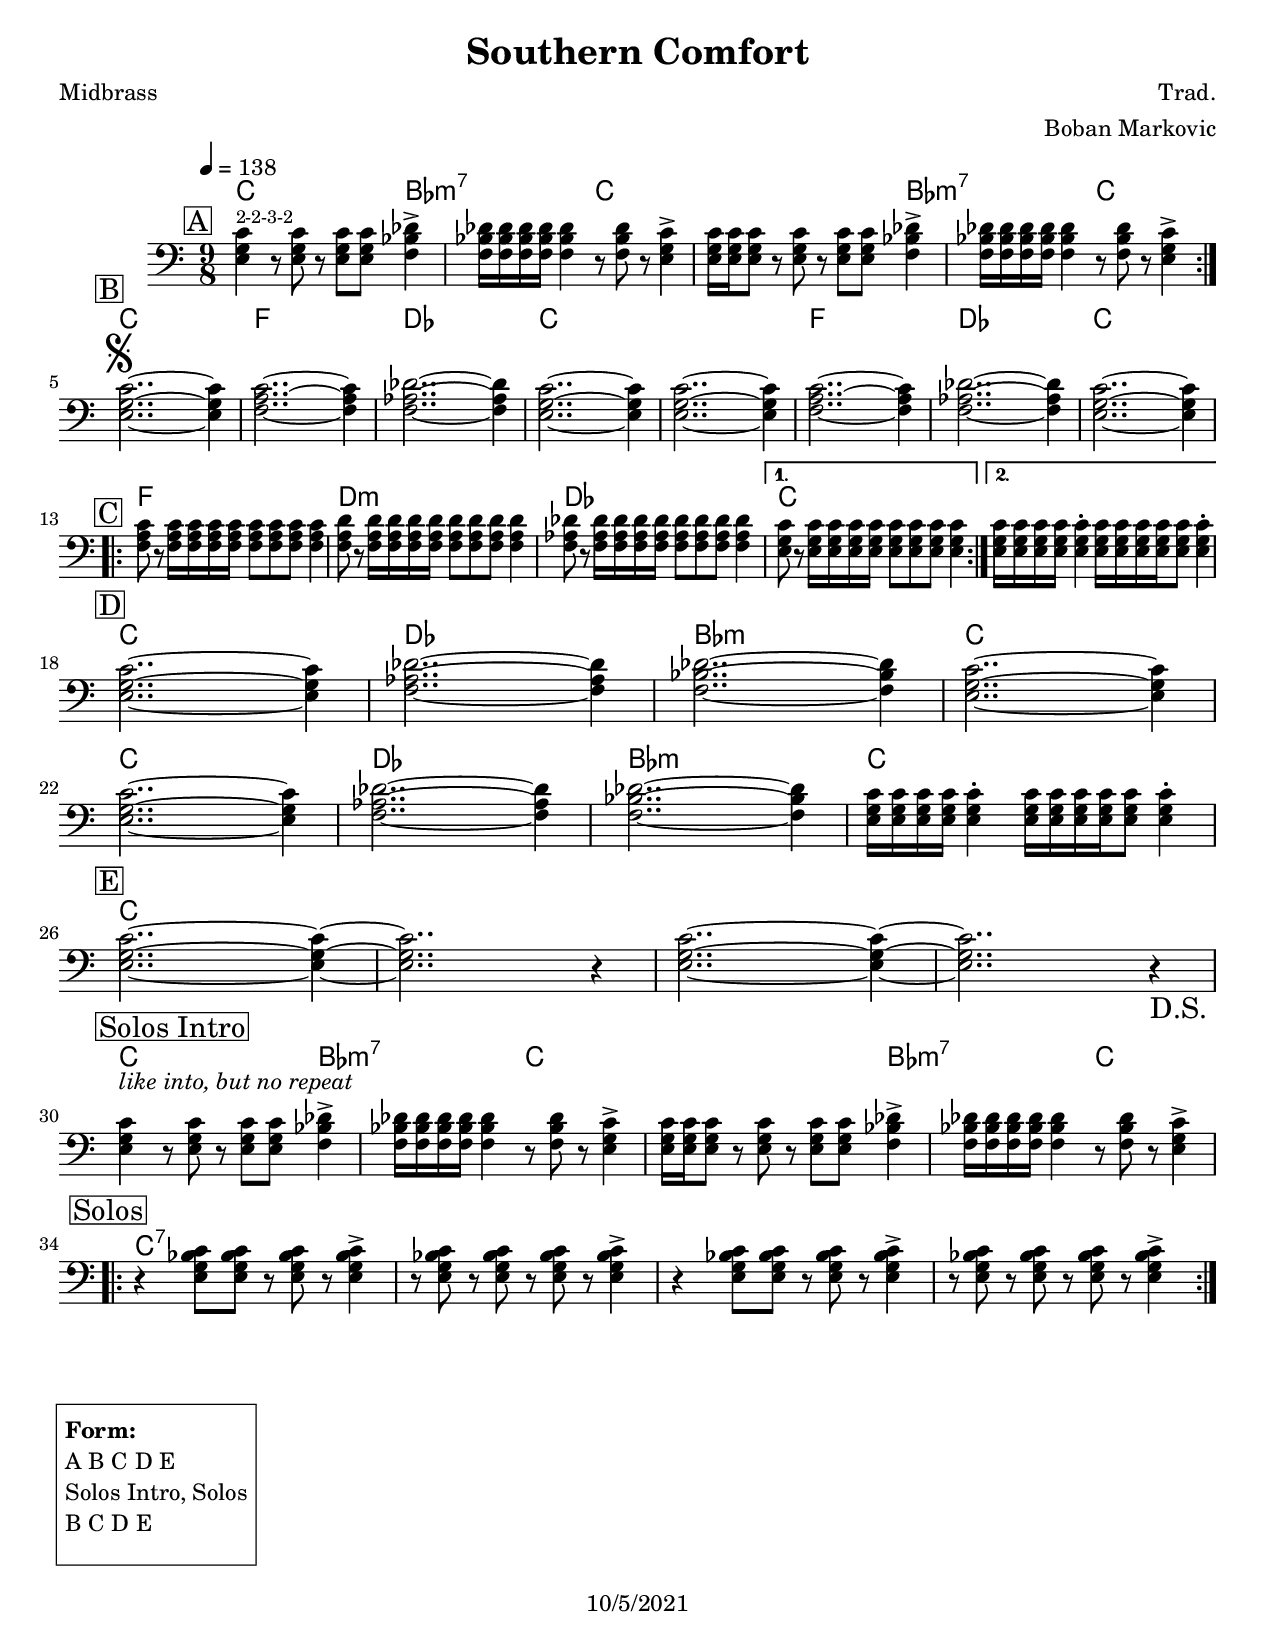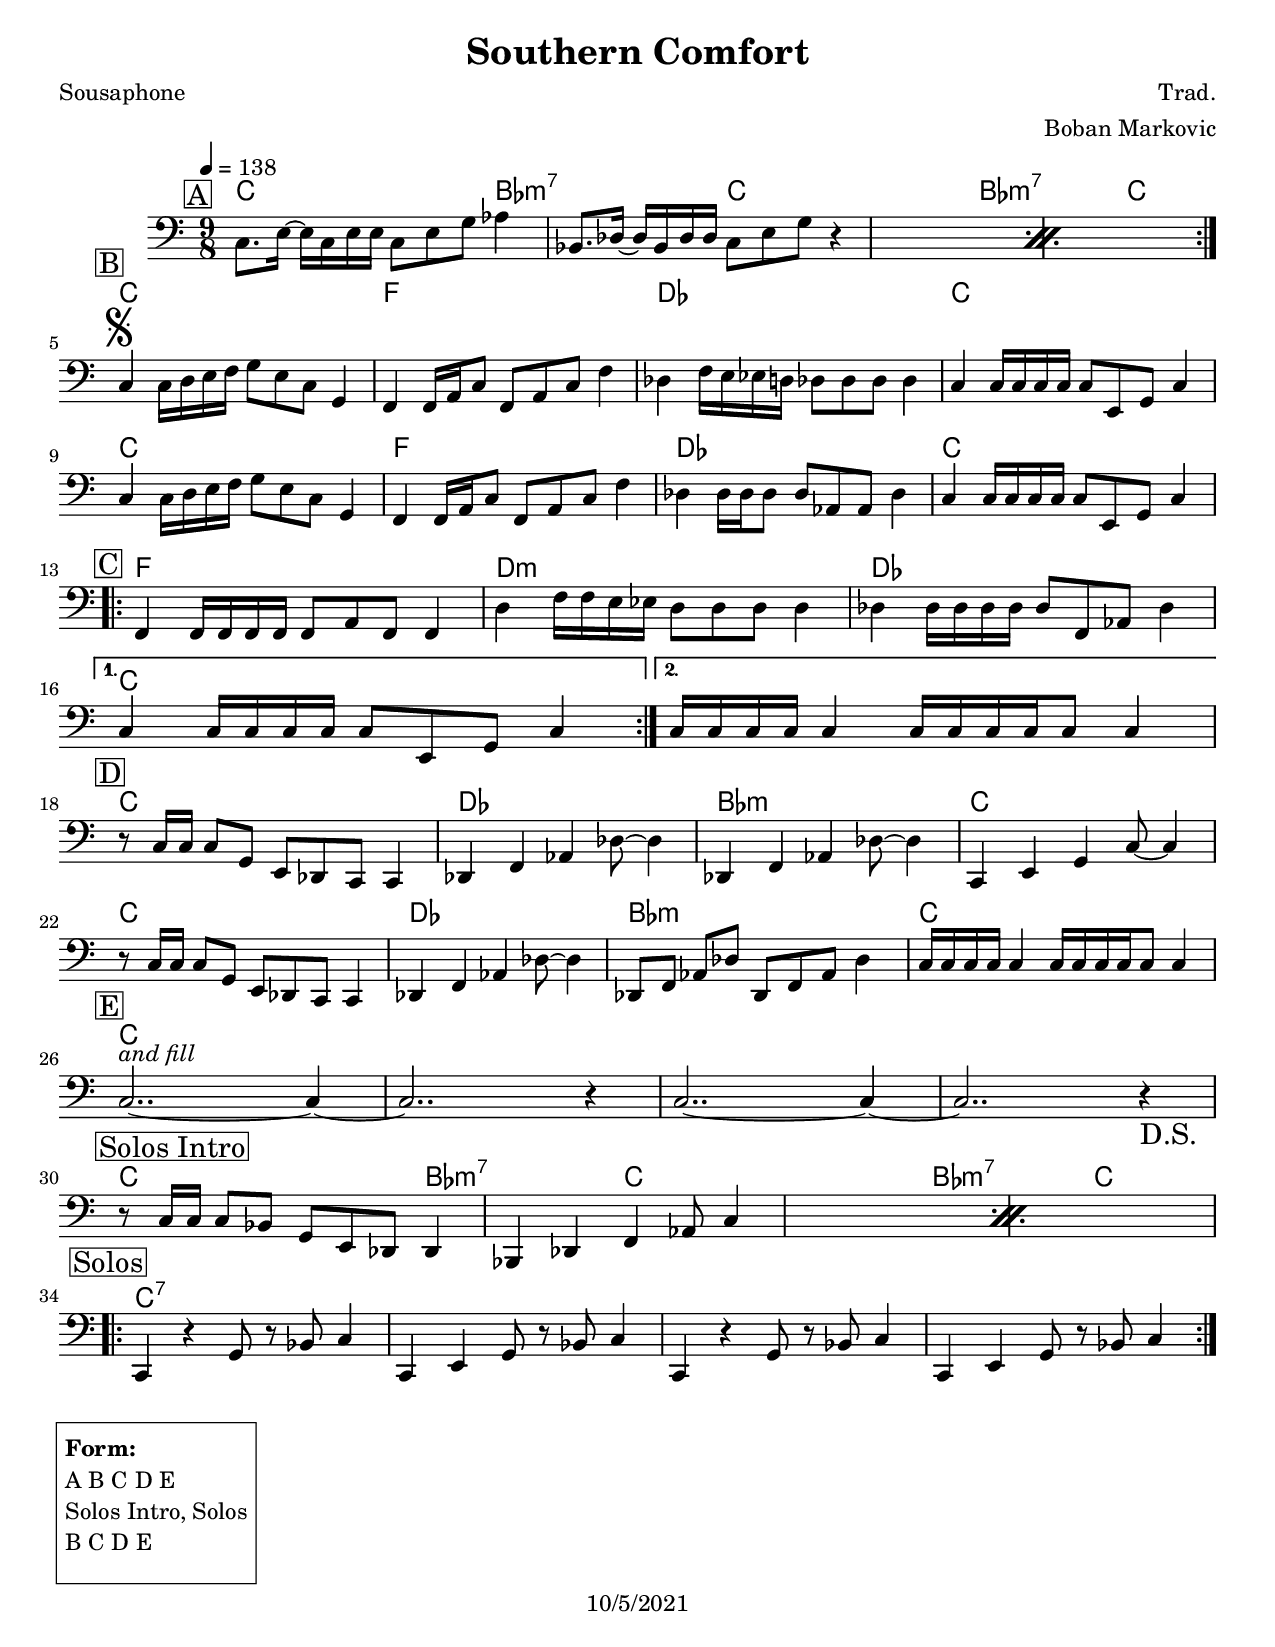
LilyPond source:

\version "2.22.0"

\header {
	title = "Southern Comfort"
	composer = "Trad."
	arranger = "Boban Markovic"
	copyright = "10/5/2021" %date of latest edits
}
\paper {
  #(set-paper-size "letter")
  }


slash = {
	\override NoteHead #'style = #'slash
	\override Stem #'transparent = ##t
}

noslash = {
	\revert NoteHead #'style
	\revert Stem #'transparent
}

the_form = %Form
	\markup { \box \column {
	\line { " " }
	\line { \bold " Form: " }
	\line { " A B C D E " }
	\line { " Solos Intro, Solos " }
	\line { " B C D E " }
	\line { " " }
	}}

test = { \relative c' { \tempo 4 = 80 \set Score.markFormatter = #format-mark-box-letters
	\repeat volta 2 {
	}
}
}

%{ ornament conventions, a/o 10/2017
%	\prall		regular up ornament, metric
%	\lineprall	quick, nonmetric up ornament	(was \mordent)
%	\mordent		regular down ornament, nonmetric	(was \upbow)
%	\prallprall	consecutive up ornaments, metric
% \trill		trill
%	\turn		turn of some sort
%}

%{ split part:
%	<<
%		{ c8 d e f g f e d | c1 | }
%	\\
%		{ c,2 d8 e f g | c4 g e c | }
%	>>
%}

%{ modified volta spanners:
%	\repeat volta 4 {
%		c4 c c c | d4 d d d | e4 e e e |
%	}
%	\set Score.repeatCommands = #'((volta "1,3"))                   % gives custom volta spanner
%	    { f4 f g g  | }
%	\set Score.repeatCommands = #'((volta #f) (volta "2,4") end-repeat) % ends the 1st spanner, gives custom volta spanner and a repeat back
%			{ f8 f f f g a b c | }
%	\set Score.repeatCommands = #'((volta #f))                      % ends 2nd spanner
%}

midbrass = { \relative c { \set Score.markFormatter = #format-mark-box-letters
	\overrideTimeSignatureSettings
      9/8               % timeSignatureFraction
      1/16               % baseMomentFraction
      #'(4 4 6 4)           % beatStructure
      #'()		% beamExceptions
	\time 9/8

    \tempo 4=138

	\mark \markup { \box "A" }
	\repeat volta 2 {
        <e g c>4^\markup {\tiny "2-2-3-2"} r8 <e g c> r <e g c> <e g c> <f bes des>4-> |
        <f bes des>16 <f bes des> <f bes des> <f bes des> <f bes des>4 r8 <f bes des> r  <e g c>4-> |
        <e g c>16 <e g c> <e g c>8 r8 <e g c> r <e g c> <e g c> <f bes des>4-> |
        <f bes des>16 <f bes des> <f bes des> <f bes des> <f bes des>4 r8 <f bes des> r  <e g c>4-> |
	}
\break

	\mark \markup { \box "B" }
	<e g c>2..~^\markup {\huge \musicglyph #"scripts.segno" }  <e g c>4 | <f a c>2..~ <f a c>4 | 
	<f aes des>2..~ <f aes des>4 | <e g c>2..~ <e g c>4 |
	<e g c>2..~ <e g c>4 | <f a c>2..~ <f a c>4 | 
	<f aes des>2..~ <f aes des>4 | <e g c>2..~ <e g c>4 | 
\break

	\mark \markup { \box "C" }
	\repeat volta 2 {
        <f a c>8 r <f a c>16 <f a c> <f a c> <f a c> <f a c>8 <f a c> <f a c> <f a c>4 |
        <f a d>8 r <f a d>16 <f a d> <f a d> <f a d> <f a d>8 <f a d> <f a d> <f a d>4 | 
        <f aes des>8 r <f aes des>16 <f aes des> <f aes des> <f aes des> <f aes des>8 <f aes des> <f aes des> <f aes des>4 |
    }
    \alternative {
	    { <e g c>8 r <e g c>16 <e g c> <e g c> <e g c> <e g c>8 <e g c> <e g c> <e g c>4 | }
        { <e g c>16 <e g c> <e g c> <e g c> <e g c>4-. <e g c>16 <e g c> <e g c> <e g c> <e g c>8 <e g c>4-. | }
    }
\break

	\mark \markup { \box "D" }
	<e g c>2..~ <e g c>4 | <f aes des>2..~ <f aes des>4 | 
	<f bes des>2..~ <f bes des>4 | <e g c>2..~ <e g c>4 | 
\break
	<e g c>2..~ <e g c>4 | <f aes des>2..~ <f aes des>4 | 
	<f bes des>2..~ <f bes des>4 | 
	<e g c>16 <e g c> <e g c> <e g c> <e g c>4-. <e g c>16 <e g c> <e g c> <e g c> <e g c>8 <e g c>4-. | 
\break

	\mark \markup { \box "E" }
	<e g c>2..~ <e g c>4~ | <e g c>2.. r4 | 
	<e g c>2..~ <e g c>4~ | <e g c>2.. r4_\markup {\huge "D.S."} | 
\break

	\mark \markup { \box "Solos Intro" }
    <e g c>4^\markup {\italic "like into, but no repeat"} r8 <e g c> r <e g c> <e g c> <f bes des>4-> |
    <f bes des>16 <f bes des> <f bes des> <f bes des> <f bes des>4 r8 <f bes des> r  <e g c>4-> |
    <e g c>16 <e g c> <e g c>8 r8 <e g c> r <e g c> <e g c> <f bes des>4-> |
    <f bes des>16 <f bes des> <f bes des> <f bes des> <f bes des>4 r8 <f bes des> r  <e g c>4-> |
\break

	\mark \markup { \box "Solos" }
	\repeat volta 2 {
		r4 <e g bes c>8 <e g bes c> r <e g bes c> r <e g bes c>4-> | 
        r8 <e g bes c> r <e g bes c> r <e g bes c> r <e g bes c>4-> | 
		r4 <e g bes c>8 <e g bes c> r <e g bes c> r <e g bes c>4-> | 
        r8 <e g bes c> r <e g bes c> r <e g bes c> r <e g bes c>4-> | 
    }

}
}

sousaphone = { \relative c { \set Score.markFormatter = #format-mark-box-letters
	\overrideTimeSignatureSettings
      9/8               % timeSignatureFraction
      1/16               % baseMomentFraction
      #'(4 4 6 4)           % beatStructure
      #'()		% beamExceptions
	\time 9/8

    \tempo 4=138

	\mark \markup { \box "A" }
	\repeat volta 2 {
        \repeat percent 2 {
            c8. e16~ e c e e c8 e g aes4 | bes,8. des16~ des bes des des c8 e g r4 |
        }
	}
\break

	\mark \markup { \box "B" }
    c,4^\markup {\huge \musicglyph #"scripts.segno" } c16 d e f g8 e c g4 | f4 f16 a c8 f, a c f4 |
    des4 f16 e ees d des8 des des des4 | c4 c16 c c c c8 e, g c4 |
    c4 c16 d e f g8 e c g4 | f4 f16 a c8 f, a c f4 |
    des4 des16 des des8 des aes aes des4 | c4 c16 c c c c8 e, g c4 |
\break

	\mark \markup { \box "C" }
	\repeat volta 2 {
        f,4 f16 f f f f8 a f f4 | d'4 f16 f e ees d8 d d d4 |
        des4 des16 des des des des8 f, aes des4 | 
    }
    \alternative {
        { c4 c16 c c c c8 e, g c4 | }
        { c16 c c c c4 c16 c c c c8 c4 | }
    }
\break

	\mark \markup { \box "D" }
    r8 c16 c c8 g e des c c4 | des f aes des8~ des4 |
    des, f aes des8~ des4 | c, e g c8~ c4 |
\break
    r8 c16 c c8 g e des c c4 | des f aes des8~ des4 |
    des,8 f aes des des, f aes des4 | c16 c c c c4 c16 c c c c8 c4 | 
\break

	\mark \markup { \box "E" }
    c2..~^\markup {\italic "and fill"} c4~ | c2.. r4 | 
    c2..~ c4~ | c2.. r4_\markup {\huge "D.S."} | 
\break

	\mark \markup { \box "Solos Intro" }
	\repeat percent 2 {
        r8 c16 c c8 bes g e des des4 | bes4 des f aes8 c4 |
    }
\break

	\mark \markup { \box "Solos" }
	\repeat volta 2 {
        c,4 r g'8 r bes c4 | c,4 e g8 r bes c4 |
        c,4 r g'8 r bes c4 | c,4 e g8 r bes c4 |
    }

}
}


changes = { \chordmode {

% A
c2 c4. bes4:min7 | bes2:min7 c4. c4 |
c2 c4. bes4:min7 | bes2:min7 c4. c4 |

% B
c2 c4. c4 | f2 f4. f4 | des2 des4. des4 | c2 c4. c4 |
c2 c4. c4 | f2 f4. f4 | des2 des4. des4 | c2 c4. c4 |

% C
f2 f4. f4 | d2:min d4.:min d4:min | des2 des4. des4 | c2 c4. c4 | c2 c4. c4 |

% D 
c2 c4. c4 | des2 des4. des4 | bes2:min bes4.:min bes4:min | c2 c4. c4 |
c2 c4. c4 | des2 des4. des4 | bes2:min bes4.:min bes4:min | c2 c4. c4 |

% E
c2 c4. c4 | c2 c4. c4 | c2 c4. c4 | c2 c4. c4 |

% Solos Intro
c2 c4. bes4:min7 | bes2:min7 c4. c4 |
c2 c4. bes4:min7 | bes2:min7 c4. c4 |


% Solos 
c2:7 c4.:7 c4:7 | c2:7 c4.:7 c4:7 | c2:7 c4.:7 c4:7 | c2:7 c4.:7 c4:7 |

}
}


\book {
	\bookOutputSuffix "midbrass"
    \header { poet = "Midbrass" }
	\score {
	  <<
	    \new ChordNames {
		\set chordChanges = ##t
		\changes
	    }
	    \new Staff { \clef bass
		\midbrass
	    }
	  >>
	}
	\the_form
}
\book {
	\bookOutputSuffix "sous"
    \header { poet = "Sousaphone" }
	\score {
	  <<
	    \new ChordNames {
		\set chordChanges = ##t
		\changes
	    }
	    \new Staff { \clef bass
		\sousaphone
	    }
	  >>
	}
	\the_form
}
%{
\book {
	\score {
	  <<
		\new Staff {
		  \set Staff.midiInstrument = #"trumpet" \unfoldRepeats
			\midbrass
		}
		\new Staff {
		  \set Staff.midiInstrument = #"trumpet" \unfoldRepeats
			\sousaphone
		}
	  >>
		\midi { }
	}
}
%{
\book {
	\score {
	  <<
		\new Staff {
		  \set Staff.midiInstrument = #"trumpet" \unfoldRepeats
			\test
		}
	  >>
		\midi { }
	}
}
%}
